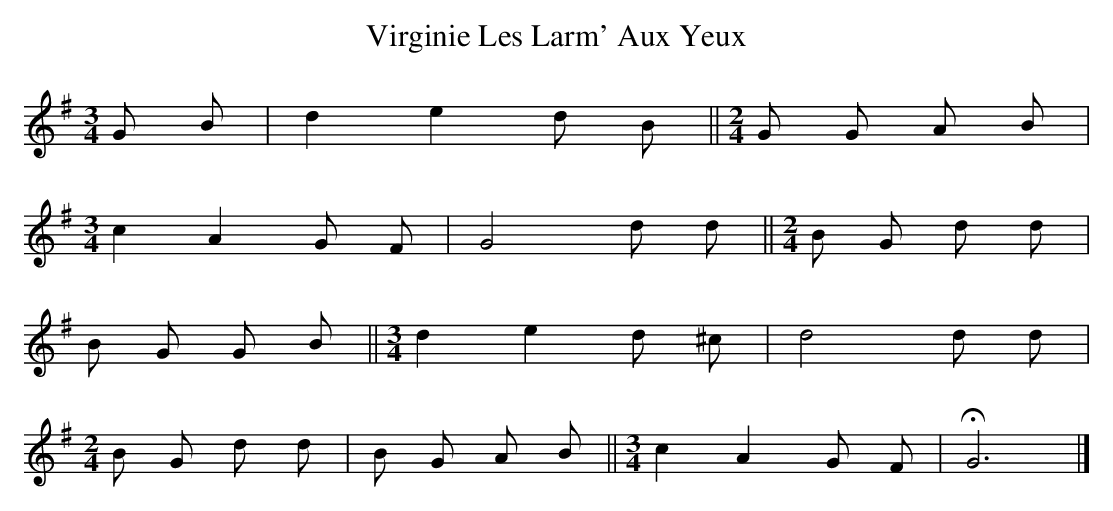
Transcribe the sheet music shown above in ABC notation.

X:1
T:Virginie Les Larm' Aux Yeux
M:3/4
L:1/8
K:G
G B | d2 e2 d B ||[M:2/4] G G A B |
[M:3/4] c2 A2 G F | G4 d d ||[M:2/4] B G d d |
B G G B ||[M:3/4] d2 e2 d ^c | d4 d d |
[M:2/4] B G d d | B G A B ||[M:3/4] c2 A2 G F | !fermata! G6 |]
